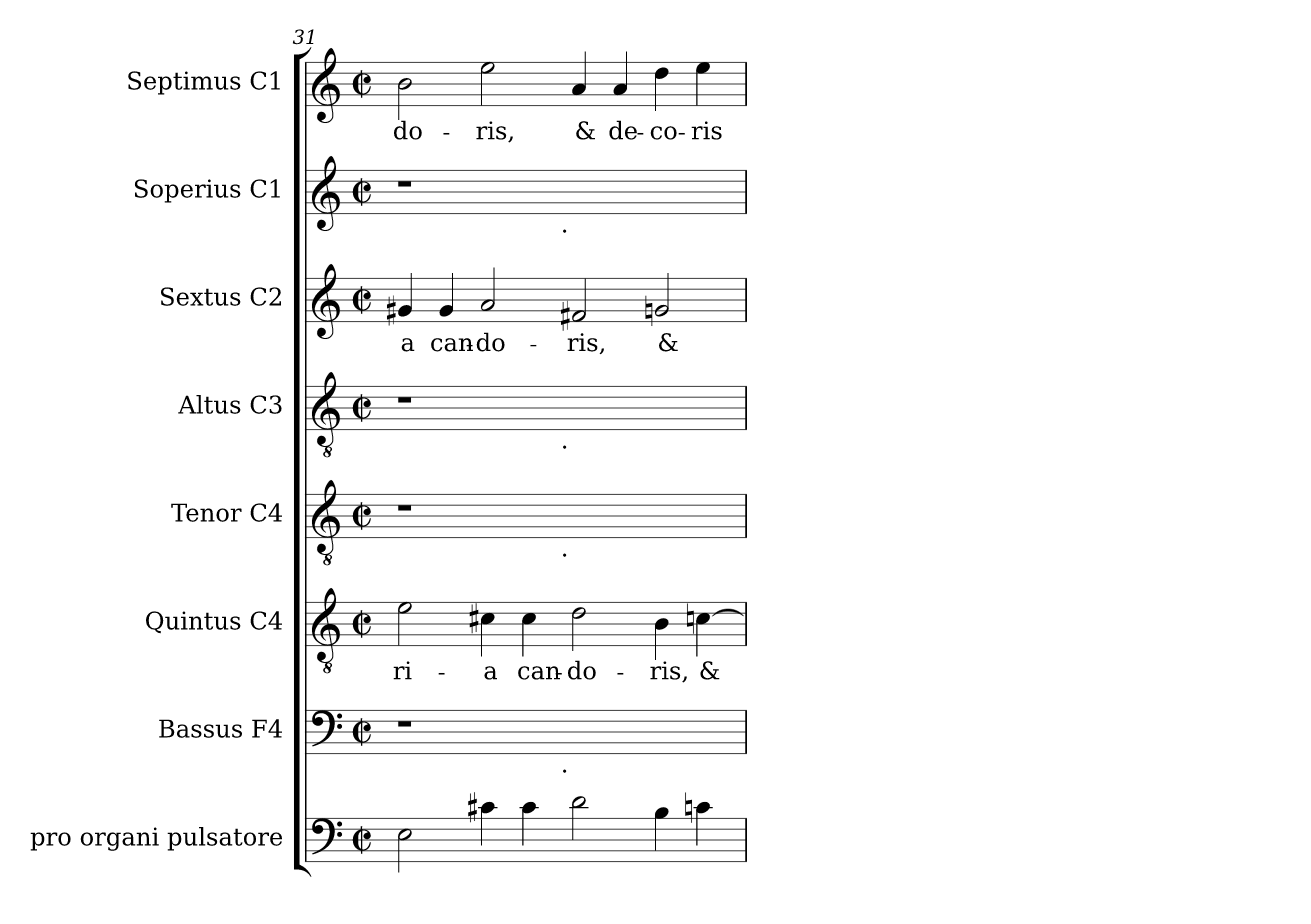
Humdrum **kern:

**kern	**text	**kern	**kern	**text	**kern	**kern	**kern	**text	**kern	**kern	**text
*part8	*part8	*part7	*part6	*part6	*part5	*part4	*part3	*part3	*part2	*part1	*part1
*staff8	*staff8	*staff7	*staff6	*staff6	*staff5	*staff4	*staff3	*staff3	*staff2	*staff1	*staff1
*I"pro organi  pulsatore	*	*I"Bassus  F4	*I"Quintus  C4	*	*I"Tenor  C4	*I"Altus  C3	*I"Sextus  C2	*	*I"Soperius  C1	*I"Septimus  C1	*
!!LO:PB:g=z
*clefF4	*	*clefF4	*clefGv2	*	*clefGv2	*clefGv2	*clefG2	*	*clefG2	*clefG2	*
*k[]	*	*k[]	*k[]	*	*k[]	*k[]	*k[]	*	*k[]	*k[]	*
*C:	*	*C:	*C:	*	*C:	*C:	*C:	*	*C:	*C:	*
*M2/2	*	*M2/2	*M2/2	*	*M2/2	*M2/2	*M2/2	*	*M2/2	*M2/2	*
*met(c|)	*	*met(c|)	*met(c|)	*	*met(c|)	*met(c|)	*met(c|)	*	*met(c|)	*met(c|)	*
=31	=31	=31	=31	=31	=31	=31	=31	=31	=31	=31	=31
!	!LO:LY:a:cj	!	!	!LO:LY:b:cj	!	!	!	!LO:LY:b:cj	!	!	!LO:LY:b:rj
*	*	*^	*	*	*^	*^	*	*	*^	*	*
2E\	.	1r	2ryy	2e\	-ri-	1r	2ryy	1r	2ryy	4g#X/	-a	1r	2ryy	2b\	-do-
!	!	!	!	!	!	!	!	!	!	!	!LO:LY:b:cj	!	!	!	!
.	.	.	.	.	.	.	.	.	.	4g#/	can-	.	.	.	.
!	!LO:LY:a:cj	!	!	!	!LO:LY:b:cj	!	!	!	!	!	!LO:LY:b:cj	!	!	!	!LO:LY:b:rj
4c#X\	.	.	4...ryy	4c#X\	-a	.	4...ryy	.	4...ryy	2a/	-do-	.	4...ryy	2ee\	-ris,
!	!LO:LY:a:cj	!	!	!	!LO:LY:b:cj	!	!	!	!	!	!	!	!	!	!
4c#\	.	.	.	4c#\	can-	.	.	.	.	.	.	.	.	.	.
!	!	!	!	!	!	!	!	!	!	!	!	!	!LO:TX:b:t=.	!	!
!	!	!	!	!	!	!	!	!	!LO:TX:b:t=.	!	!	!	!	!	!
!	!	!	!	!	!	!	!LO:TX:b:t=.	!	!	!	!	!	!	!	!
!	!	!	!LO:TX:b:t=.	!	!	!	!	!	!	!	!	!	!	!	!
.	.	.	1ryy	.	.	.	1ryy	.	1ryy	.	.	.	1ryy	.	.
!	!LO:LY:a:cj	!	!	!	!LO:LY:b:cj	!	!	!	!	!	!LO:LY:b:cj	!	!	!	!LO:LY:b:rj
2d\	.	1ryy	.	2d\	-do-	1ryy	.	1ryy	.	2f#X/	-ris,	1ryy	.	4a/	&
!	!	!	!	!	!	!	!	!	!	!	!	!	!	!	!LO:LY:b:rj
.	.	.	.	.	.	.	.	.	.	.	.	.	.	4a/	de-
!	!LO:LY:a:cj	!	!	!	!LO:LY:b:cj	!	!	!	!	!	!LO:LY:b:cj	!	!	!	!LO:LY:b:rj
4B\	.	.	.	4B\	-ris,	.	.	.	.	2gn/	&	.	.	4dd\	-co-
!	!LO:LY:a:cj	!	!	!	!LO:LY:b:cj	!	!	!	!	!	!	!	!	!	!LO:LY:b:rj
4cn\	.	.	.	[>4cn\	&	.	.	.	.	.	.	.	.	4ee\	-ris
.	.	.	32ryy	.	.	.	32ryy	.	32ryy	.	.	.	32ryy	.	.
*	*	*	*	*	*	*v	*v	*	*	*	*	*v	*v	*	*
*	*	*v	*v	*	*	*	*v	*v	*	*	*	*	*
=	=	=	=	=	=	=	=	=	=	=	=
*-	*-	*-	*-	*-	*-	*-	*-	*-	*-	*-	*-
